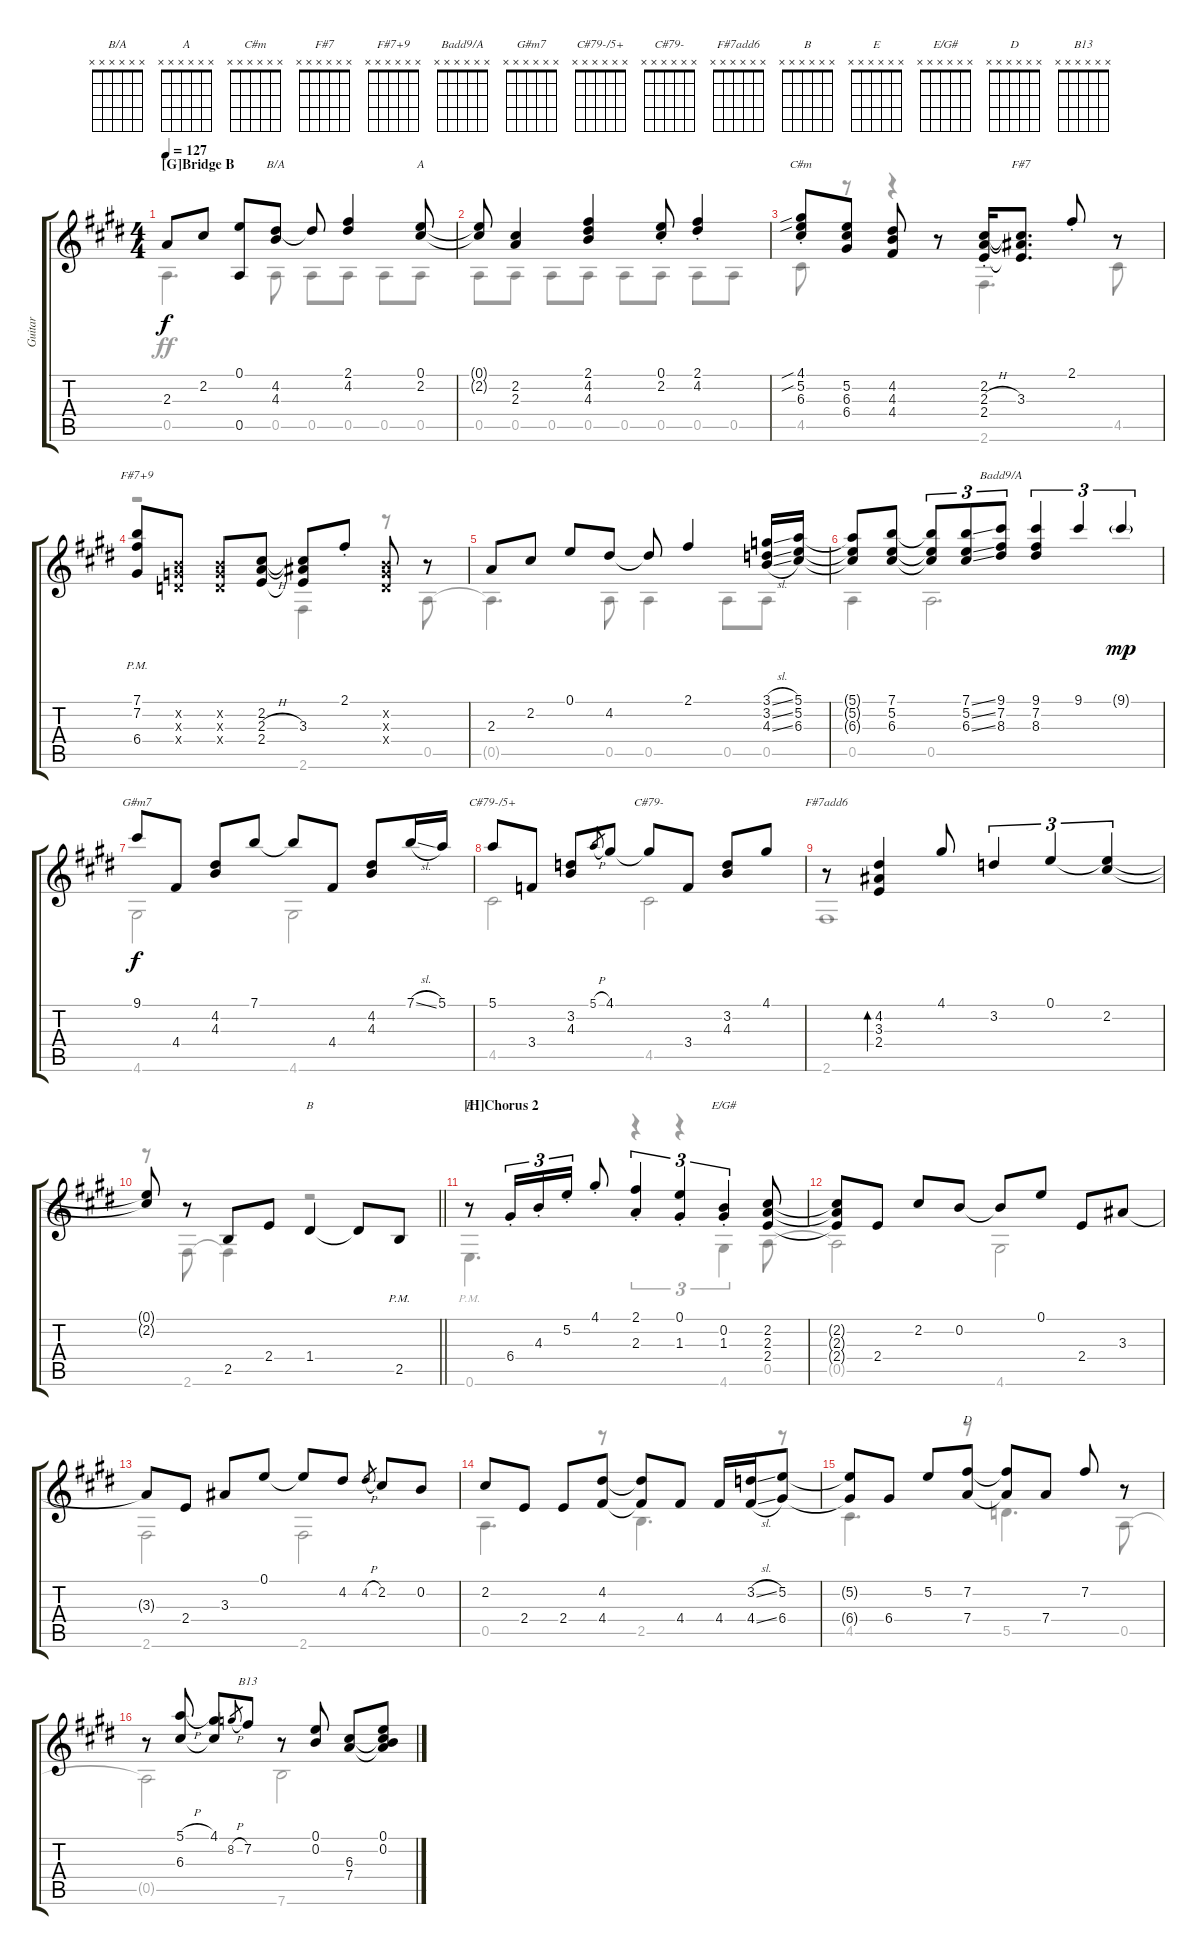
\track ("Guitar" "Guitar") {instrument acousticguitarsteel}
\staff {score tabs}
\tuning (E4 B3 G3 D3 A2 E2) {hide}
\chord ("B/A" x x x x x x)
\chord ("A" x x x x x x)
\chord ("C#m" x x x x x x)
\chord ("F#7" x x x x x x)
\chord ("F#7+9" x x x x x x)
\chord ("Badd9/A" x x x x x x)
\chord ("G#m7" x x x x x x)
\chord ("C#79-/5+" x x x x x x)
\chord ("C#79-" x x x x x x)
\chord ("F#7add6" x x x x x x)
\chord ("B" x x x x x x)
\chord ("E" x x x x x x)
\chord ("E/G#" x x x x x x)
\chord ("D" x x x x x x)
\chord ("B13" x x x x x x)
\voice
\ts (4 4)
\section ("" "[G]Bridge B")
\tempo 127
\clef g2
\ks e
2.3.8{dy f} 2.2.8 (0.1 0.5).8 (4.2 4.3).8{ch "B/A"} 4.2{t}.8 (2.1 4.2).4 (0.1 2.2).8{ch "A"} |
(0.1{t} 2.2{t}).8 (2.2 2.3).4 (2.1 4.2 4.3).4 (0.1{st} 2.2{st}).8 (2.1{st} 4.2{st}).4 |
(4.1{sib st} 5.2{sib st} 6.3).8{ch "C#m"} (5.2 6.3 6.4).8 (4.2 4.3 4.4).8 r.8 (2.2{st} 2.3{h st} 2.4{st}).16 (2.2{t} 3.3 2.4{t}).8{d ch "F#7"} 2.1{st}.8 r.8 |
(7.1{pm} 7.2{pm} 6.4{pm}).8{ch "F#7+9"} (0.2{x} 0.3{x} 0.4{x}).8 (0.2{x} 0.3{x} 0.4{x}).8 (2.2 2.3{h} 2.4).8 (2.2{t} 3.3 2.4{t}).8 2.1{st}.8 (0.2{x} 0.3{x} 0.4{x}).8 r.8 |
2.3.8 2.2.8 0.1.8 4.2.8 4.2{t}.8 2.1.4 (3.1{sl} 3.2{sl} 4.3{sl}).16 (5.1 5.2 6.3).16 |
(5.1{t} 5.2{t} 6.3{t}).8 (7.1 5.2 6.3).8 (7.1{t} 5.2{t} 6.3{t}).8{tu (3 2)} (7.1{ss} 5.2{ss} 6.3{ss}).8{tu (3 2)} (9.1 7.2 8.3).8{tu (3 2) ch "Badd9/A"} (9.1 7.2 8.3).4{tu (3 2)} 9.1.4{tu (3 2)} 9.1{g}.4{tu (3 2) dy mp} |
9.1.8{ch "G#m7" dy f} 4.4.8 (4.2 4.3).8 7.1.8 7.1{t}.8 4.4.8 (4.2 4.3).8 7.1{sl}.16 5.1.16 |
5.1.8{ch "C#79-/5+"} 3.4.8 (3.2 4.3).8 5.1{h}.8{gr} 4.1.8 4.1{t}.8{ch "C#79-"} 3.4.8 (3.2 4.3).8 4.1.8 |
r.8{ch "F#7add6"} (4.2 3.3 2.4).4{bd 120} 4.1.8 3.2.4{tu (3 2)} 0.1.4{tu (3 2)} (0.1{t} 2.2).4{tu (3 2)} |
\barLineRight lightlight
(0.1{t} 2.2{t}).8 r.8 2.5.8 2.4.8 1.4.4{ch "B"} 1.4{t}.8 2.5{pm}.8 |
\section ("" "[H]Chorus 2")
r.8{ch "E"} 6.4{st}.16{tu (3 2)} 4.3{st}.16{tu (3 2)} 5.2{st}.16{tu (3 2)} 4.1{st}.8 (2.1{st} 2.3{st}).4{tu (3 2)} (0.1{st} 1.3{st}).4{tu (3 2)} (0.2{st} 1.3{st}).4{tu (3 2) ch "E/G#"} (2.2 2.3 2.4).8 |
(2.2{t} 2.3{t} 2.4{t}).8 2.4.8 2.2.8 0.2.8 0.2{t}.8 0.1.8 2.4.8 3.3.8 |
3.3{t}.8 2.4.8 3.3.8 0.1.8 0.1{t}.8 4.2.8 4.2{h}.8{gr} 2.2.8 0.2.8 |
2.2.8 2.4.8 2.4.8 (4.2 4.4).8 (4.2{t} 4.4{t}).8 4.4.8 4.4.16 (3.2{sl} 4.4{sl}).16 (5.2 6.4).8 |
(5.2{t} 6.4{t}).8 6.4.8 5.2.8 (7.2 7.4).8{ch "D"} (7.2{t} 7.4{t}).8 7.4.8 7.2.8 r.8 |
r.8 (5.1{h} 6.3).8 (4.1 6.3{t}).8 8.2{h}.8{gr} 7.2.8{ch "B13"} r.8 (0.1 0.2).8 (6.3 7.4).8 (0.1 0.2 6.3{t} 7.4{t}).8
\voice
\clef g2
\ottava regular
\simile none
\ks e
0.5{t}.4{d dy ff} 0.5.8 0.5.8 0.5.8 0.5.8 0.5.8 |
0.5.8 0.5.8 0.5.8 0.5.8 0.5.8 0.5.8 0.5.8 0.5.8 |
4.5.8 r.8 r.4 2.6.4{d} 4.5.8 |
r.2 2.6.4 r.8 0.5.8 |
0.5{t}.4{d} 0.5.8 0.5.4 0.5.8 0.5.8 |
0.5.4 0.5.2{d} |
4.6.2 4.6.2 |
4.5.2 4.5.2 |
2.6.1 |
\barLineRight lightlight
r.8 2.6.8 2.6{t}.4 r.2 |
0.6{pm}.4{d} r.4{tu (3 2)} r.4{tu (3 2)} 4.6.4{tu (3 2)} 0.5.8 |
0.5{t}.2 4.6.2 |
2.6.2 2.6.2 |
0.5.4{d} r.8 2.5.4{d} r.8 |
4.5.4{d} r.8 5.5.4{d} 0.5.8 |
0.5{t}.2 7.6.2
